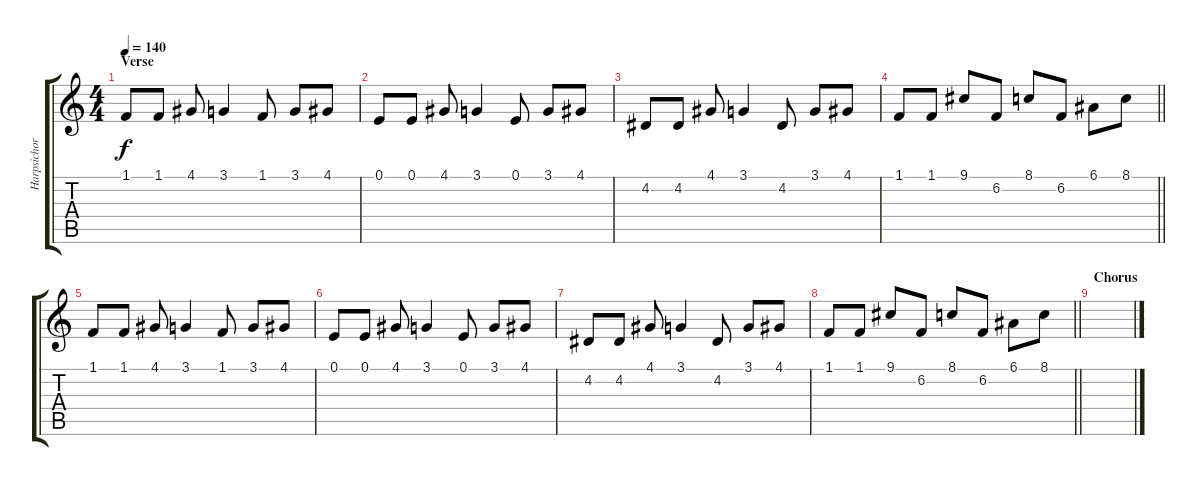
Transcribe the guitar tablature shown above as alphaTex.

\track ("Harpsichord" "Harpsichor") {instrument harpsichord}
\staff {score tabs}
\tuning (E4 B3 G3 D3 A2 D2) {hide}
\ts (4 4)
\section ("" "Verse")
\tempo 140
\clef g2
\ks c
1.1.8{dy f} 1.1.8 4.1.8 3.1.4 1.1.8 3.1.8 4.1.8 |
0.1.8 0.1.8 4.1.8 3.1.4 0.1.8 3.1.8 4.1.8 |
4.2.8 4.2.8 4.1.8 3.1.4 4.2.8 3.1.8 4.1.8 |
\barLineRight lightlight
1.1.8 1.1.8 9.1.8 6.2.8 8.1.8 6.2.8 6.1.8 8.1.8 |
1.1.8 1.1.8 4.1.8 3.1.4 1.1.8 3.1.8 4.1.8 |
0.1.8 0.1.8 4.1.8 3.1.4 0.1.8 3.1.8 4.1.8 |
4.2.8 4.2.8 4.1.8 3.1.4 4.2.8 3.1.8 4.1.8 |
\barLineRight lightlight
1.1.8 1.1.8 9.1.8 6.2.8 8.1.8 6.2.8 6.1.8 8.1.8 |
\section ("" "Chorus")
